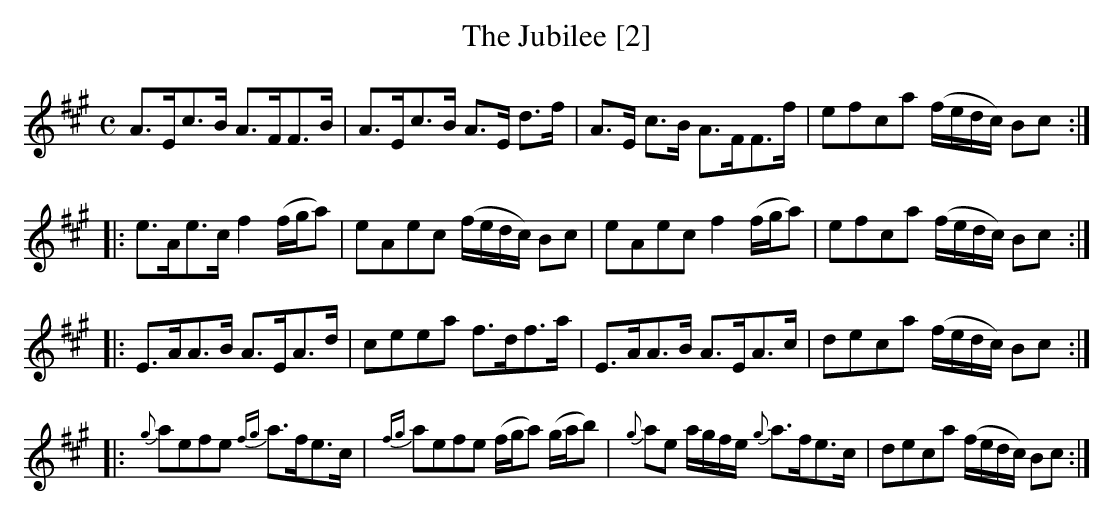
X:1
T:Jubilee [2], The
M:C
L:1/16
K:A
A3Ec3B A3FF3B|A3Ec3B A3E d3f|A3E c3B A3FF3f|e2f2c2a2 (fedc) B2c2:|
|:e3Ae3c f4 (fga2)|e2A2e2c2 (fedc) B2c2|e2A2e2c2 f4 (fga2)|e2f2c2a2 (fedc) B2c2:|
|:E3AA3B A3EA3d|c2e2e2a2 f3df3a|E3AA3B A3EA3c|d2e2c2a2 (fedc) B2c2:|
|:{g}a2e2f2e2 {fg}a3fe3c|{fg}a2e2f2e2 (fga2) (gab2)|{g}a2e2 agfe {g}a3fe3c|d2e2c2a2 (fedc) B2c2:|]
